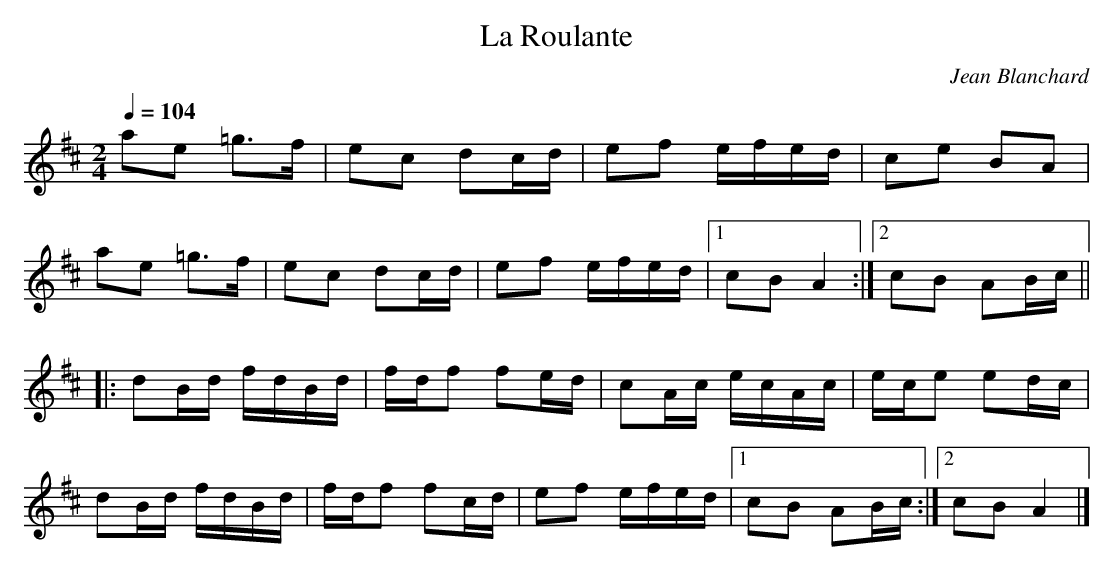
X:1
T:Roulante, La
C:Jean Blanchard
Q:1/4=104
M:2/4
L:1/8
K:Amix
ae =g>f | ec dc/2d/2 | ef e/2f/2e/2d/2 | ce BA |
ae =g>f | ec dc/2d/2 | ef e/2f/2e/2d/2 | \
 [1 cB A2 :| [2 cB AB/2c/2 ||
|: dB/2d/2 f/2d/2B/2d/2 | f/2d/2f fe/2d/2 | cA/2c/2 e/2c/2A/2c/2 | e/2c/2e ed/2c/2 |
dB/2d/2 f/2d/2B/2d/2 | f/2d/2f fc/2d/2 | ef e/2f/2e/2d/2 | [1 cB AB/2c/2 :| [2 cB A2 |]
